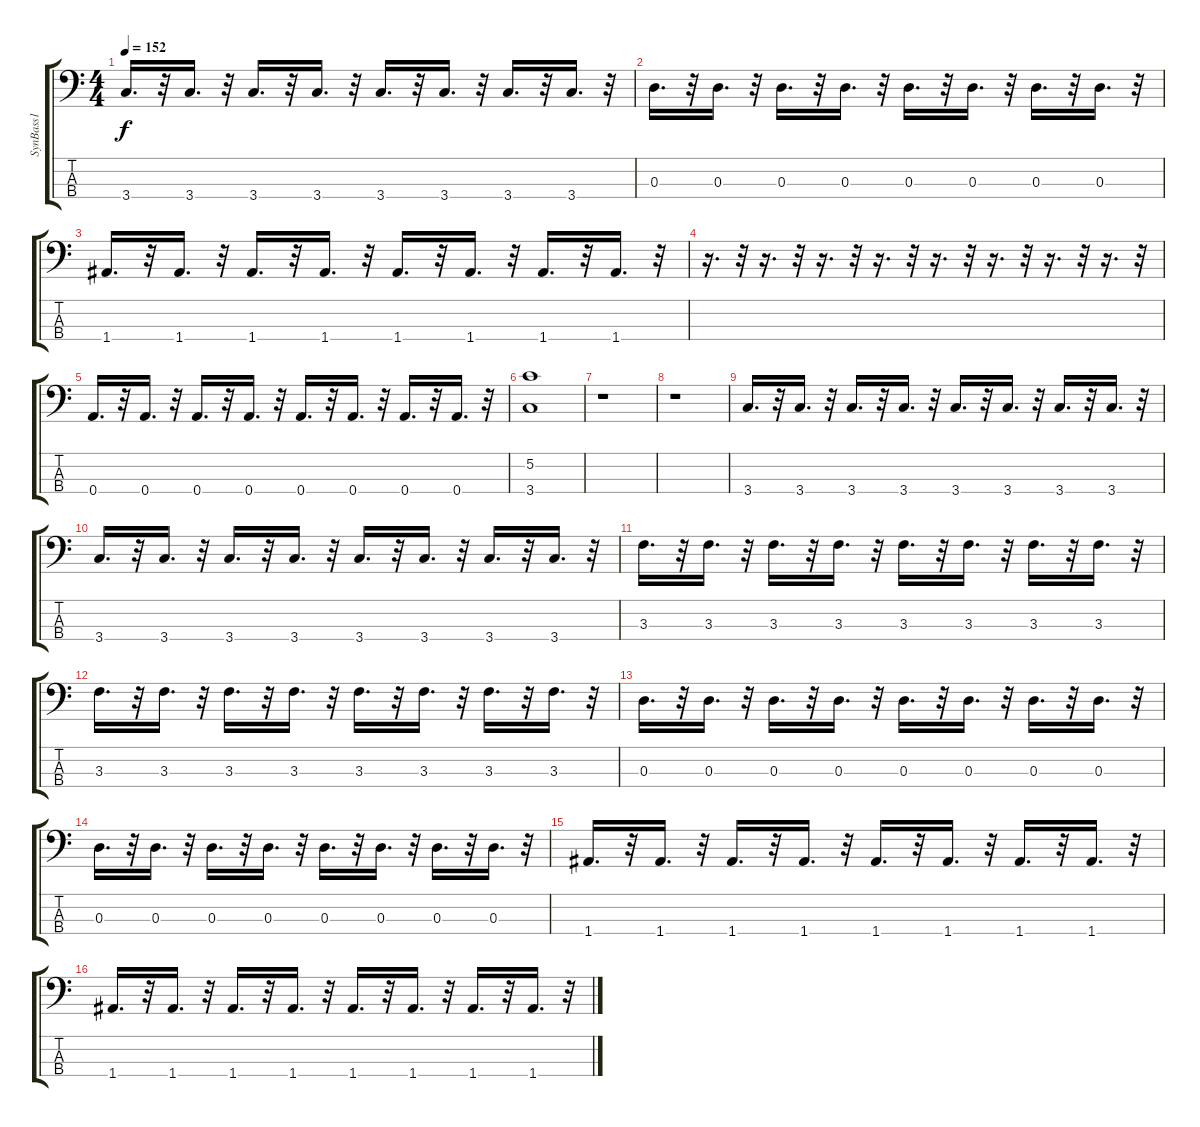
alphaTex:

\track ("SynBass1" "SynBass1") {instrument synthbass1}
\staff {score tabs}
\tuning (C-1 G2 D2 A1) {hide}
\ts (4 4)
\tempo 152
\clef f4
\ks c
3.4.16{d dy f} r.32 3.4.16{d} r.32 3.4.16{d} r.32 3.4.16{d} r.32 3.4.16{d} r.32 3.4.16{d} r.32 3.4.16{d} r.32 3.4.16{d} r.32 |
0.3.16{d} r.32 0.3.16{d} r.32 0.3.16{d} r.32 0.3.16{d} r.32 0.3.16{d} r.32 0.3.16{d} r.32 0.3.16{d} r.32 0.3.16{d} r.32 |
1.4.16{d} r.32 1.4.16{d} r.32 1.4.16{d} r.32 1.4.16{d} r.32 1.4.16{d} r.32 1.4.16{d} r.32 1.4.16{d} r.32 1.4.16{d} r.32 |
r.16{d} r.32 r.16{d} r.32 r.16{d} r.32 r.16{d} r.32 r.16{d} r.32 r.16{d} r.32 r.16{d} r.32 r.16{d} r.32 |
0.4.16{d} r.32 0.4.16{d} r.32 0.4.16{d} r.32 0.4.16{d} r.32 0.4.16{d} r.32 0.4.16{d} r.32 0.4.16{d} r.32 0.4.16{d} r.32 |
(5.2 3.4).1 |
r.1 |
r.1 |
3.4.16{d} r.32 3.4.16{d} r.32 3.4.16{d} r.32 3.4.16{d} r.32 3.4.16{d} r.32 3.4.16{d} r.32 3.4.16{d} r.32 3.4.16{d} r.32 |
3.4.16{d} r.32 3.4.16{d} r.32 3.4.16{d} r.32 3.4.16{d} r.32 3.4.16{d} r.32 3.4.16{d} r.32 3.4.16{d} r.32 3.4.16{d} r.32 |
3.3.16{d} r.32 3.3.16{d} r.32 3.3.16{d} r.32 3.3.16{d} r.32 3.3.16{d} r.32 3.3.16{d} r.32 3.3.16{d} r.32 3.3.16{d} r.32 |
3.3.16{d} r.32 3.3.16{d} r.32 3.3.16{d} r.32 3.3.16{d} r.32 3.3.16{d} r.32 3.3.16{d} r.32 3.3.16{d} r.32 3.3.16{d} r.32 |
0.3.16{d} r.32 0.3.16{d} r.32 0.3.16{d} r.32 0.3.16{d} r.32 0.3.16{d} r.32 0.3.16{d} r.32 0.3.16{d} r.32 0.3.16{d} r.32 |
0.3.16{d} r.32 0.3.16{d} r.32 0.3.16{d} r.32 0.3.16{d} r.32 0.3.16{d} r.32 0.3.16{d} r.32 0.3.16{d} r.32 0.3.16{d} r.32 |
1.4.16{d} r.32 1.4.16{d} r.32 1.4.16{d} r.32 1.4.16{d} r.32 1.4.16{d} r.32 1.4.16{d} r.32 1.4.16{d} r.32 1.4.16{d} r.32 |
1.4.16{d} r.32 1.4.16{d} r.32 1.4.16{d} r.32 1.4.16{d} r.32 1.4.16{d} r.32 1.4.16{d} r.32 1.4.16{d} r.32 1.4.16{d} r.32
